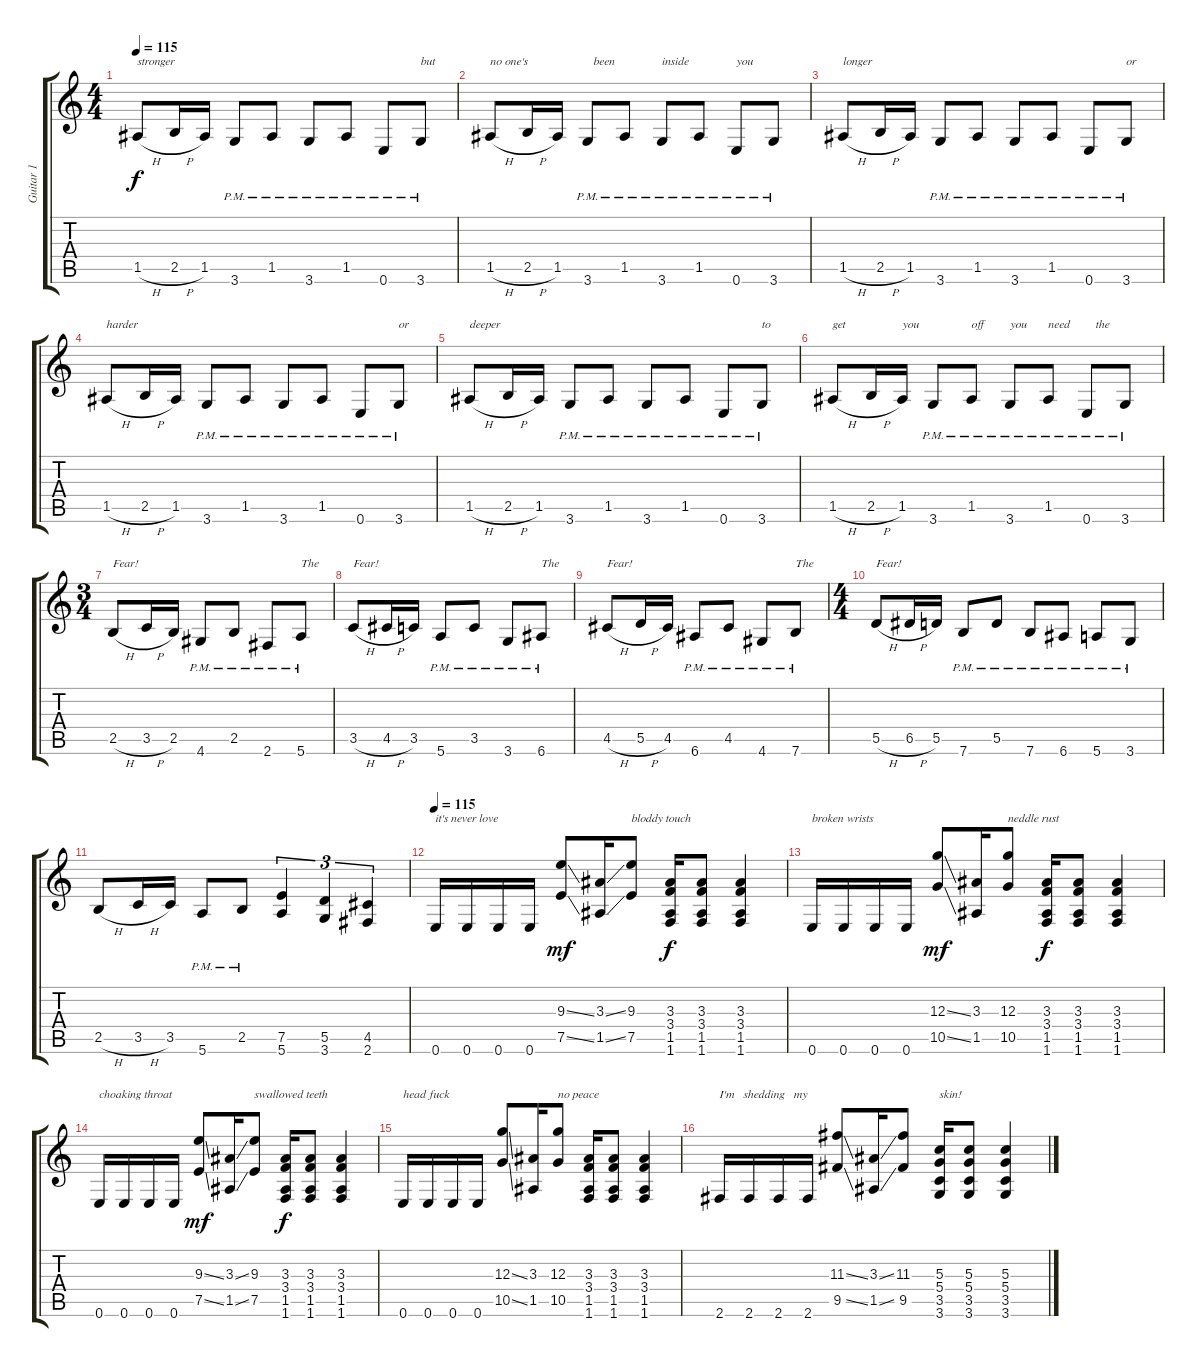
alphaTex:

\track ("Guitar 1" "Guitar 1") {instrument distortionguitar}
\staff {score tabs}
\tuning (E4 B3 G3 D3 A2 E2) {hide}
\ts (4 4)
\tempo 115
\clef g2
\ks c
1.5{h}.8{txt "stronger" dy f} 2.5{h}.16 1.5.16 3.6{pm}.8 1.5{pm}.8 3.6{pm}.8 1.5{pm}.8 0.6{pm}.8 3.6{pm}.8{txt "but"} |
1.5{h}.8{txt "no one's"} 2.5{h}.16 1.5.16 3.6{pm}.8{txt "  been"} 1.5{pm}.8 3.6{pm}.8{txt "inside"} 1.5{pm}.8 0.6{pm}.8{txt "you"} 3.6{pm}.8 |
1.5{h}.8{txt "longer"} 2.5{h}.16 1.5.16 3.6{pm}.8 1.5{pm}.8 3.6{pm}.8 1.5{pm}.8 0.6{pm}.8 3.6{pm}.8{txt "or"} |
1.5{h}.8{txt "harder"} 2.5{h}.16 1.5.16 3.6{pm}.8 1.5{pm}.8 3.6{pm}.8 1.5{pm}.8 0.6{pm}.8 3.6{pm}.8{txt "or"} |
1.5{h}.8{txt "deeper"} 2.5{h}.16 1.5.16 3.6{pm}.8 1.5{pm}.8 3.6{pm}.8 1.5{pm}.8 0.6{pm}.8 3.6{pm}.8{txt "to"} |
1.5{h}.8{txt "get"} 2.5{h}.16 1.5.16{txt "you"} 3.6{pm}.8 1.5{pm}.8{txt "off"} 3.6{pm}.8{txt "you"} 1.5{pm}.8{txt "need"} 0.6{pm}.8{txt "   the"} 3.6{pm}.8 |
\ts (3 4)
2.5{h}.8{txt "Fear!"} 3.5{h}.16 2.5.16 4.6{pm}.8 2.5{pm}.8 2.6{pm}.8 5.6{pm}.8{txt "The"} |
3.5{h}.8{txt "Fear!"} 4.5{h}.16 3.5.16 5.6{pm}.8 3.5{pm}.8 3.6{pm}.8 6.6{pm}.8{txt "The"} |
4.5{h}.8{txt "Fear!"} 5.5{h}.16 4.5.16 6.6{pm}.8 4.5{pm}.8 4.6{pm}.8 7.6{pm}.8{txt "The"} |
\ts (4 4)
5.5{h}.8{txt "Fear!"} 6.5{h}.16 5.5.16 7.6{pm}.8 5.5{pm}.8 7.6{pm}.8 6.6{pm}.8 5.6{pm}.8 3.6{pm}.8 |
2.5{h}.8 3.5{h}.16 3.5.16 5.6{pm}.8 2.5{pm}.8 (7.5 5.6).4{tu (3 2)} (5.5 3.6).4{tu (3 2)} (4.5 2.6).4{tu (3 2)} |
\tempo 115
0.6.16{txt "it's never love"} 0.6.16 0.6.16 0.6.16 (9.3{ss} 7.5{ss}).8{dy mf} (3.3{ss} 1.5{ss}).16 (9.3 7.5).8{txt "bloddy touch"} (3.3 3.4 1.5 1.6).16{dy f} (3.3 3.4 1.5 1.6).8 (3.3 3.4 1.5 1.6).4 |
0.6.16{txt "broken wrists"} 0.6.16 0.6.16 0.6.16 (12.3{ss} 10.5{ss}).8{dy mf} (3.3 1.5).16 (12.3 10.5).8{txt "neddle rust"} (3.3 3.4 1.5 1.6).16{dy f} (3.3 3.4 1.5 1.6).8 (3.3 3.4 1.5 1.6).4 |
0.6.16{txt "choaking throat"} 0.6.16 0.6.16 0.6.16 (9.3{ss} 7.5{ss}).8{dy mf} (3.3{ss} 1.5{ss}).16 (9.3 7.5).8{txt "swallowed teeth"} (3.3 3.4 1.5 1.6).16{dy f} (3.3 3.4 1.5 1.6).8 (3.3 3.4 1.5 1.6).4 |
0.6.16{txt "head fuck"} 0.6.16 0.6.16 0.6.16 (12.3{ss} 10.5{ss}).8 (3.3 1.5).16 (12.3 10.5).8{txt "no peace"} (3.3 3.4 1.5 1.6).16 (3.3 3.4 1.5 1.6).8 (3.3 3.4 1.5 1.6).4 |
2.6.16{txt "I'm   shedding   my"} 2.6.16 2.6.16 2.6.16 (11.3{ss} 9.5{ss}).8 (3.3{ss} 1.5{ss}).16 (11.3 9.5).8 (5.3 5.4 3.5 3.6).16{txt "skin!"} (5.3 5.4 3.5 3.6).8 (5.3 5.4 3.5 3.6).4
